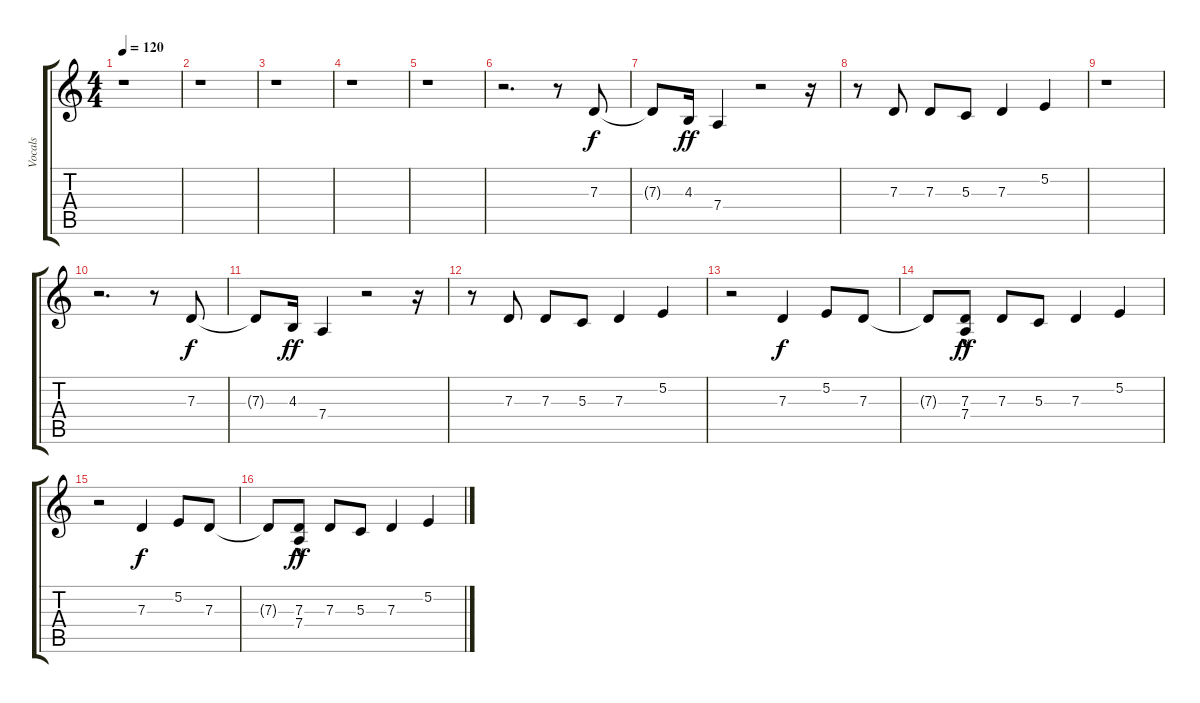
\track ("Vocals" "Vocals") {instrument oboe}
\staff {score tabs}
\tuning (E4 B3 G3 D3 A2 E2) {hide}
\ts (4 4)
\tempo 120
\clef g2
\ks c
r.1{dy ff} |
r.1 |
r.1 |
r.1 |
r.1 |
r.2{d} r.8 7.3.8{dy f} |
7.3{t}.8 4.3.16{dy ff} 7.4.4 r.2 r.16 |
r.8 7.3.8 7.3.8 5.3.8 7.3.4 5.2.4 |
r.1 |
r.2{d} r.8 7.3.8{dy f} |
7.3{t}.8 4.3.16{dy ff} 7.4.4 r.2 r.16 |
r.8 7.3.8 7.3.8 5.3.8 7.3.4 5.2.4 |
r.2 7.3.4{dy f} 5.2.8 7.3.8 |
7.3{t}.8 (7.3 7.4{hac}).8{dy ff} 7.3.8 5.3.8 7.3.4 5.2.4 |
r.2 7.3.4{dy f} 5.2.8 7.3.8 |
7.3{t}.8 (7.3 7.4{hac}).8{dy ff} 7.3.8 5.3.8 7.3.4 5.2.4
